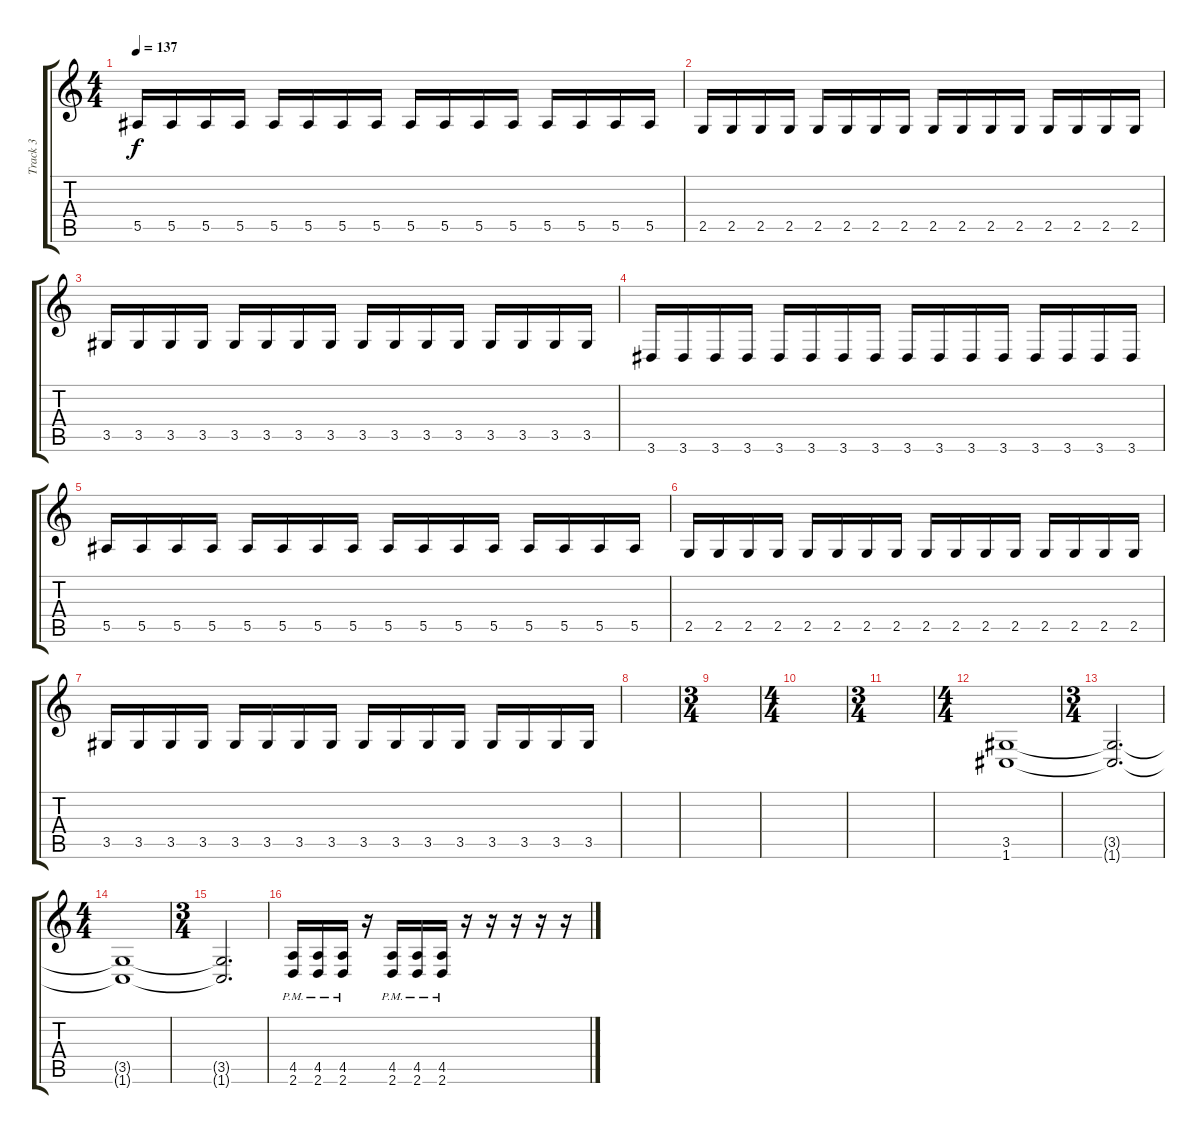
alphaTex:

\track ("Track 3" "Track 3") {instrument distortionguitar}
\staff {score tabs}
\tuning (C4 G3 Eb3 Bb2 F2 C2) {hide}
\ts (4 4)
\tempo 137
\clef g2
\ks c
5.5.16{dy f} 5.5.16 5.5.16 5.5.16 5.5.16 5.5.16 5.5.16 5.5.16 5.5.16 5.5.16 5.5.16 5.5.16 5.5.16 5.5.16 5.5.16 5.5.16 |
2.5.16 2.5.16 2.5.16 2.5.16 2.5.16 2.5.16 2.5.16 2.5.16 2.5.16 2.5.16 2.5.16 2.5.16 2.5.16 2.5.16 2.5.16 2.5.16 |
3.5.16 3.5.16 3.5.16 3.5.16 3.5.16 3.5.16 3.5.16 3.5.16 3.5.16 3.5.16 3.5.16 3.5.16 3.5.16 3.5.16 3.5.16 3.5.16 |
3.6.16 3.6.16 3.6.16 3.6.16 3.6.16 3.6.16 3.6.16 3.6.16 3.6.16 3.6.16 3.6.16 3.6.16 3.6.16 3.6.16 3.6.16 3.6.16 |
5.5.16 5.5.16 5.5.16 5.5.16 5.5.16 5.5.16 5.5.16 5.5.16 5.5.16 5.5.16 5.5.16 5.5.16 5.5.16 5.5.16 5.5.16 5.5.16 |
2.5.16 2.5.16 2.5.16 2.5.16 2.5.16 2.5.16 2.5.16 2.5.16 2.5.16 2.5.16 2.5.16 2.5.16 2.5.16 2.5.16 2.5.16 2.5.16 |
3.5.16 3.5.16 3.5.16 3.5.16 3.5.16 3.5.16 3.5.16 3.5.16 3.5.16 3.5.16 3.5.16 3.5.16 3.5.16 3.5.16 3.5.16 3.5.16 |
|
\ts (3 4)
|
\ts (4 4)
|
\ts (3 4)
|
\ts (4 4)
(3.5 1.6).1 |
\ts (3 4)
(3.5{t} 1.6{t}).2{d} |
\ts (4 4)
(3.5{t} 1.6{t}).1 |
\ts (3 4)
(3.5{t} 1.6{t}).2{d} |
(4.5{pm} 2.6{pm}).16 (4.5{pm} 2.6{pm}).16 (4.5{pm} 2.6{pm}).16 r.16 (4.5{pm} 2.6{pm}).16 (4.5{pm} 2.6{pm}).16 (4.5{pm} 2.6{pm}).16 r.16 r.16 r.16 r.16 r.16
